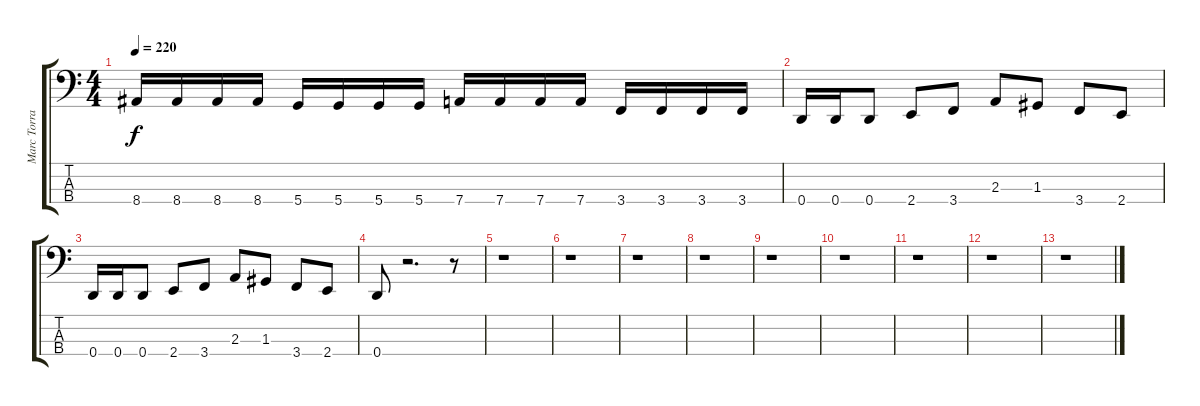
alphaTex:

\track ("Marc Torras" "Marc Torra") {instrument electricbasspick}
\staff {score tabs}
\tuning (F2 C2 G1 D1) {hide}
\ts (4 4)
\tempo 220
\clef f4
\ks c
8.4.16{dy f} 8.4.16 8.4.16 8.4.16 5.4.16 5.4.16 5.4.16 5.4.16 7.4.16 7.4.16 7.4.16 7.4.16 3.4.16 3.4.16 3.4.16 3.4.16 |
0.4.16 0.4.16 0.4.8 2.4.8 3.4.8 2.3.8 1.3.8 3.4.8 2.4.8 |
0.4.16 0.4.16 0.4.8 2.4.8 3.4.8 2.3.8 1.3.8 3.4.8 2.4.8 |
0.4.8 r.2{d} r.8 |
r.1 |
r.1 |
r.1 |
r.1 |
r.1 |
r.1 |
r.1 |
r.1 |
r.1
